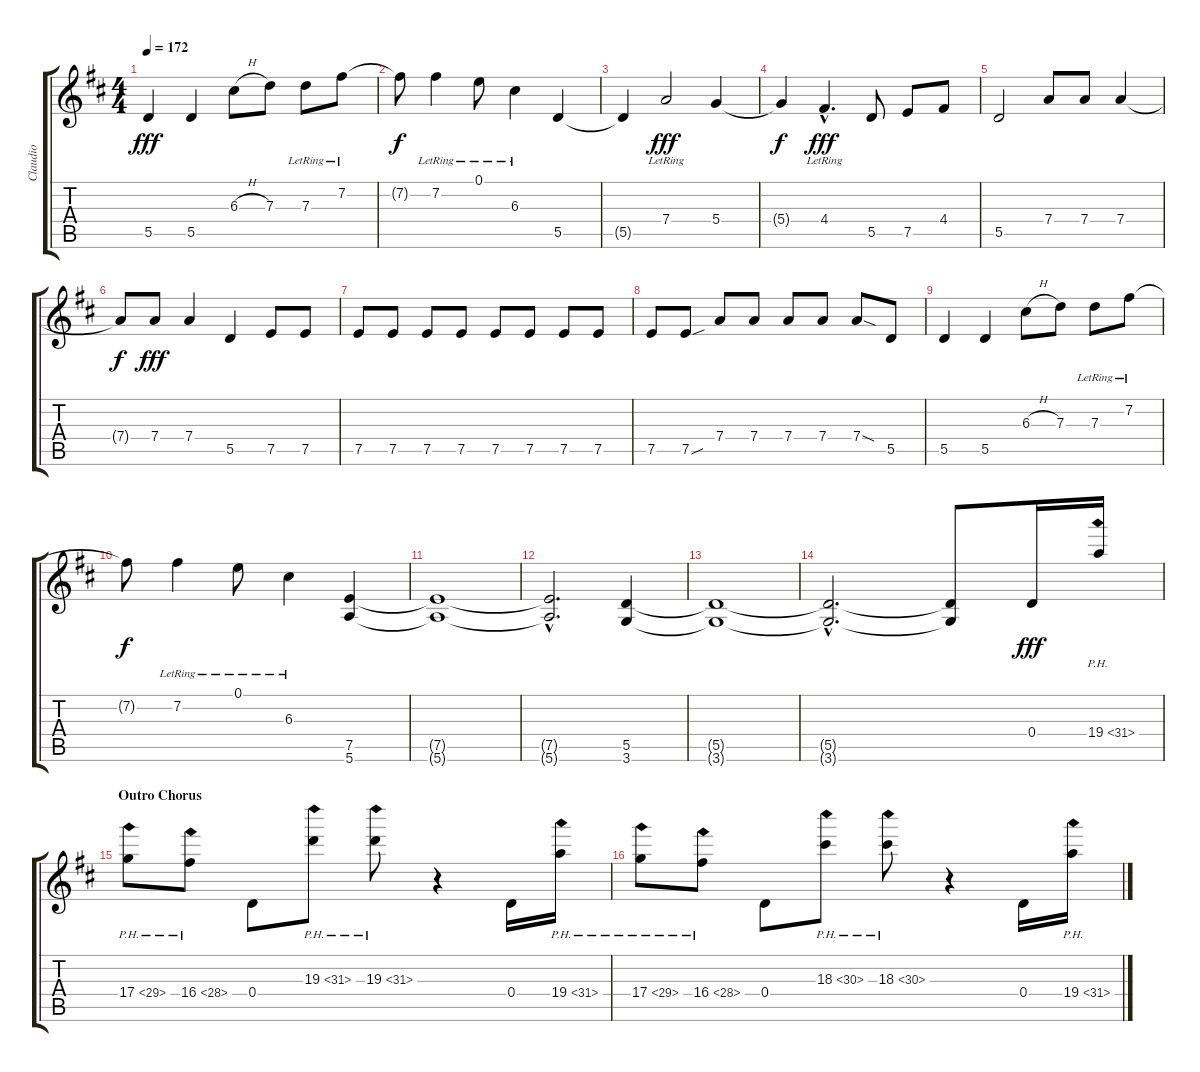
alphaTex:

\track ("Claudio" "Claudio") {instrument distortionguitar}
\staff {score tabs}
\tuning (E4 B3 G3 D3 A2 E2) {hide}
\ts (4 4)
\tempo 172
\clef g2
\ks d
5.5.4{dy fff} 5.5.4 6.3{h}.8 7.3.8 7.3{lr}.8 7.2{lr}.8 |
7.2{t}.8{dy f} 7.2{lr}.4 0.1{lr}.8 6.3{lr}.4 5.5.4 |
5.5{t}.4 7.4{lr}.2{dy fff} 5.4.4 |
5.4{t}.4{dy f} 4.4{hac lr}.4{d dy fff} 5.5.8 7.5.8 4.4.8 |
5.5.2 7.4.8 7.4.8 7.4.4 |
7.4{t}.8{dy f} 7.4.8{dy fff} 7.4.4 5.5.4 7.5.8 7.5.8 |
7.5.8 7.5.8 7.5.8 7.5.8 7.5.8 7.5.8 7.5.8 7.5.8 |
7.5.8 7.5{sou}.8 7.4.8 7.4.8 7.4.8 7.4.8 7.4{sod}.8 5.5.8 |
5.5.4 5.5.4 6.3{h}.8 7.3.8 7.3{lr}.8 7.2{lr}.8 |
7.2{t}.8{dy f} 7.2{lr}.4 0.1{lr}.8 6.3{lr}.4 (7.5 5.6).4 |
(7.5{t} 5.6{t}).1 |
(7.5{hac t} 5.6{hac t}).2{d} (5.5 3.6).4 |
(5.5{t} 3.6{t}).1 |
(5.5{hac t} 3.6{hac t}).2{d} (5.5{t} 3.6{t}).8 0.4.16{dy fff volume 15 instrument distortionguitar} 19.4{ph 12}.16 |
\section ("" "Outro Chorus")
17.4{ph 12}.8 16.4{ph 12}.8 0.4.8 19.3{ph 12}.8 19.3{ph 12}.8 r.4 0.4.16 19.4{ph 12}.16 |
17.4{ph 12}.8 16.4{ph 12}.8 0.4.8 18.3{ph 12}.8 18.3{ph 12}.8 r.4 0.4.16 19.4{ph 12}.16
